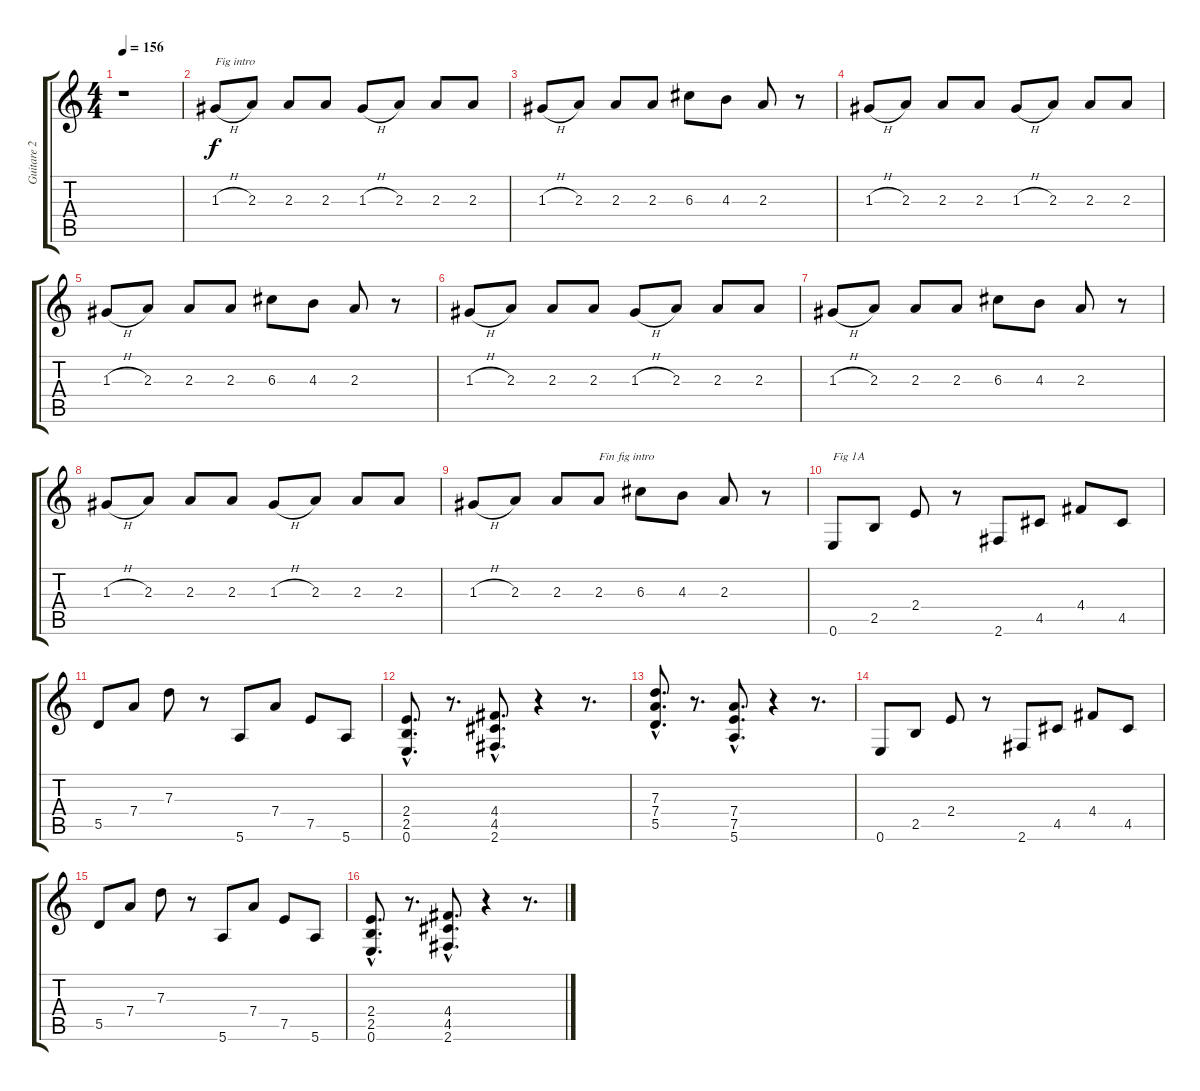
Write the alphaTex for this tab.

\track ("Guitare 2" "Guitare 2") {instrument distortionguitar}
\staff {score tabs}
\tuning (E4 B3 G3 D3 A2 E2) {hide}
\ts (4 4)
\tempo 156
\clef g2
\ks c
r.1{dy f instrument distortionguitar} |
1.3{h}.8{txt "Fig intro"} 2.3.8 2.3.8 2.3.8 1.3{h}.8 2.3.8 2.3.8 2.3.8 |
1.3{h}.8 2.3.8 2.3.8 2.3.8 6.3.8 4.3.8 2.3.8 r.8 |
1.3{h}.8 2.3.8 2.3.8 2.3.8 1.3{h}.8 2.3.8 2.3.8 2.3.8 |
1.3{h}.8 2.3.8 2.3.8 2.3.8 6.3.8 4.3.8 2.3.8 r.8 |
1.3{h}.8 2.3.8 2.3.8 2.3.8 1.3{h}.8 2.3.8 2.3.8 2.3.8 |
1.3{h}.8 2.3.8 2.3.8 2.3.8 6.3.8 4.3.8 2.3.8 r.8 |
1.3{h}.8 2.3.8 2.3.8 2.3.8 1.3{h}.8 2.3.8 2.3.8 2.3.8 |
1.3{h}.8 2.3.8 2.3.8 2.3.8{txt "Fin fig intro"} 6.3.8 4.3.8 2.3.8 r.8 |
0.6.8{txt "Fig 1A"} 2.5.8 2.4.8 r.8 2.6.8 4.5.8 4.4.8 4.5.8 |
5.5.8 7.4.8 7.3.8 r.8 5.6.8 7.4.8 7.5.8 5.6.8 |
(2.4{hac} 2.5{hac} 0.6{hac}).8{d} r.8{d} (4.4{hac} 4.5{hac} 2.6{hac}).8{d} r.4 r.8{d} |
(7.3{hac} 7.4{hac} 5.5{hac}).8{d} r.8{d} (7.4{hac} 7.5{hac} 5.6{hac}).8{d} r.4 r.8{d} |
0.6.8 2.5.8 2.4.8 r.8 2.6.8 4.5.8 4.4.8 4.5.8 |
5.5.8 7.4.8 7.3.8 r.8 5.6.8 7.4.8 7.5.8 5.6.8 |
(2.4{hac} 2.5{hac} 0.6{hac}).8{d} r.8{d} (4.4{hac} 4.5{hac} 2.6{hac}).8{d} r.4 r.8{d}
